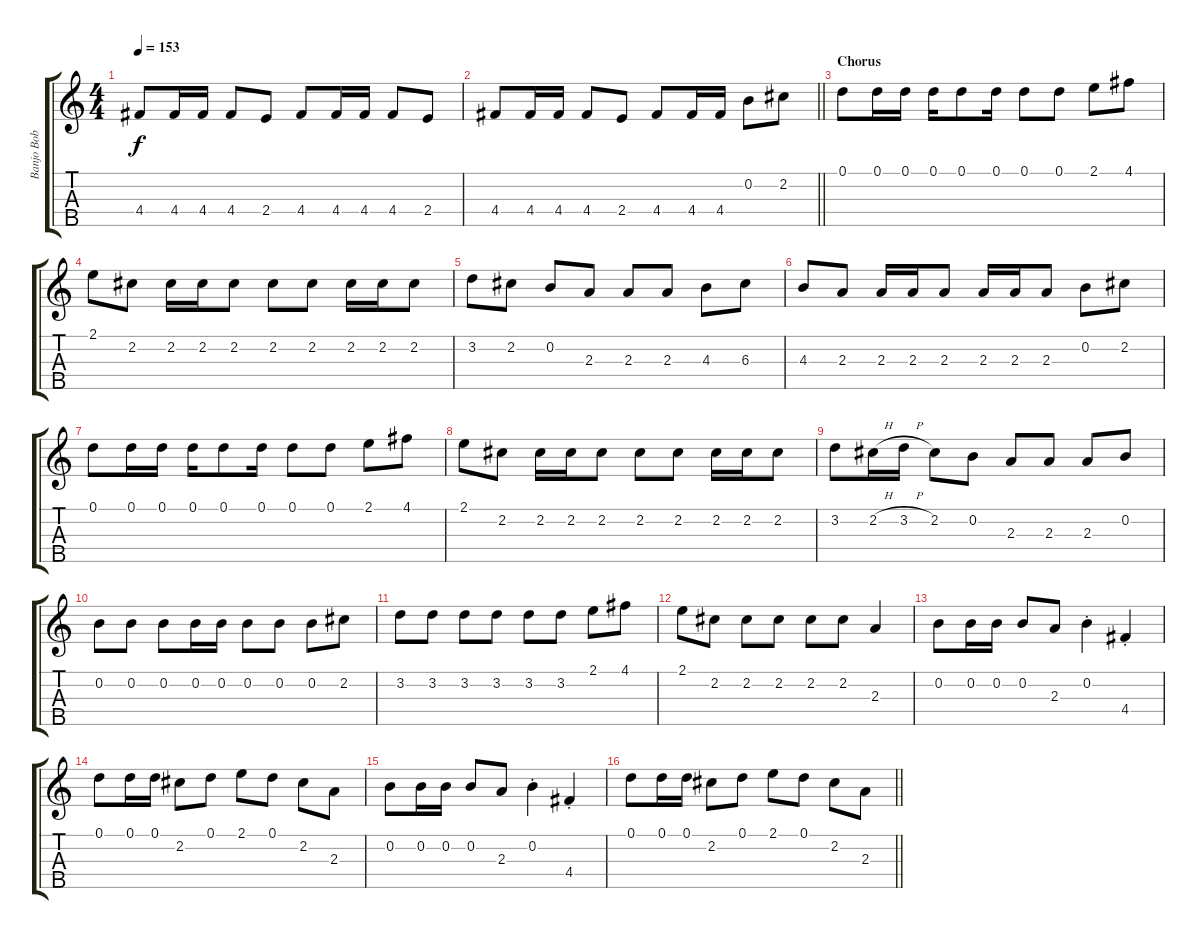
\track ("Banjo Bob Schmidt" "Banjo Bob ") {instrument banjo}
\staff {score tabs}
\tuning (D4 B3 G3 D3 G4) {hide}
\displaytranspose 12
\ts (4 4)
\tempo 153
\clef g2
\ks c
4.4.8{dy f} 4.4.16 4.4.16 4.4.8 2.4.8 4.4.8 4.4.16 4.4.16 4.4.8 2.4.8 |
\barLineRight lightlight
4.4.8 4.4.16 4.4.16 4.4.8 2.4.8 4.4.8 4.4.16 4.4.16 0.2.8 2.2.8 |
\section ("" "Chorus")
0.1.8 0.1.16 0.1.16 0.1.16 0.1.8 0.1.16 0.1.8 0.1.8 2.1.8 4.1.8 |
2.1.8 2.2.8 2.2.16 2.2.16 2.2.8 2.2.8 2.2.8 2.2.16 2.2.16 2.2.8 |
3.2.8 2.2.8 0.2.8 2.3.8 2.3.8 2.3.8 4.3.8 6.3.8 |
4.3.8 2.3.8 2.3.16 2.3.16 2.3.8 2.3.16 2.3.16 2.3.8 0.2.8 2.2.8 |
0.1.8 0.1.16 0.1.16 0.1.16 0.1.8 0.1.16 0.1.8 0.1.8 2.1.8 4.1.8 |
2.1.8 2.2.8 2.2.16 2.2.16 2.2.8 2.2.8 2.2.8 2.2.16 2.2.16 2.2.8 |
3.2.8 2.2{h}.16 3.2{h}.16 2.2.8 0.2.8 2.3.8 2.3.8 2.3.8 0.2.8 |
0.2.8 0.2.8 0.2.8 0.2.16 0.2.16 0.2.8 0.2.8 0.2.8 2.2.8 |
3.2.8 3.2.8 3.2.8 3.2.8 3.2.8 3.2.8 2.1.8 4.1.8 |
2.1.8 2.2.8 2.2.8 2.2.8 2.2.8 2.2.8 2.3.4 |
0.2.8 0.2.16 0.2.16 0.2.8 2.3.8 0.2{st}.4 4.4{st}.4 |
0.1.8 0.1.16 0.1.16 2.2.8 0.1.8 2.1.8 0.1.8 2.2.8 2.3.8 |
0.2.8 0.2.16 0.2.16 0.2.8 2.3.8 0.2{st}.4 4.4{st}.4 |
\barLineRight lightlight
0.1.8 0.1.16 0.1.16 2.2.8 0.1.8 2.1.8 0.1.8 2.2.8 2.3.8
